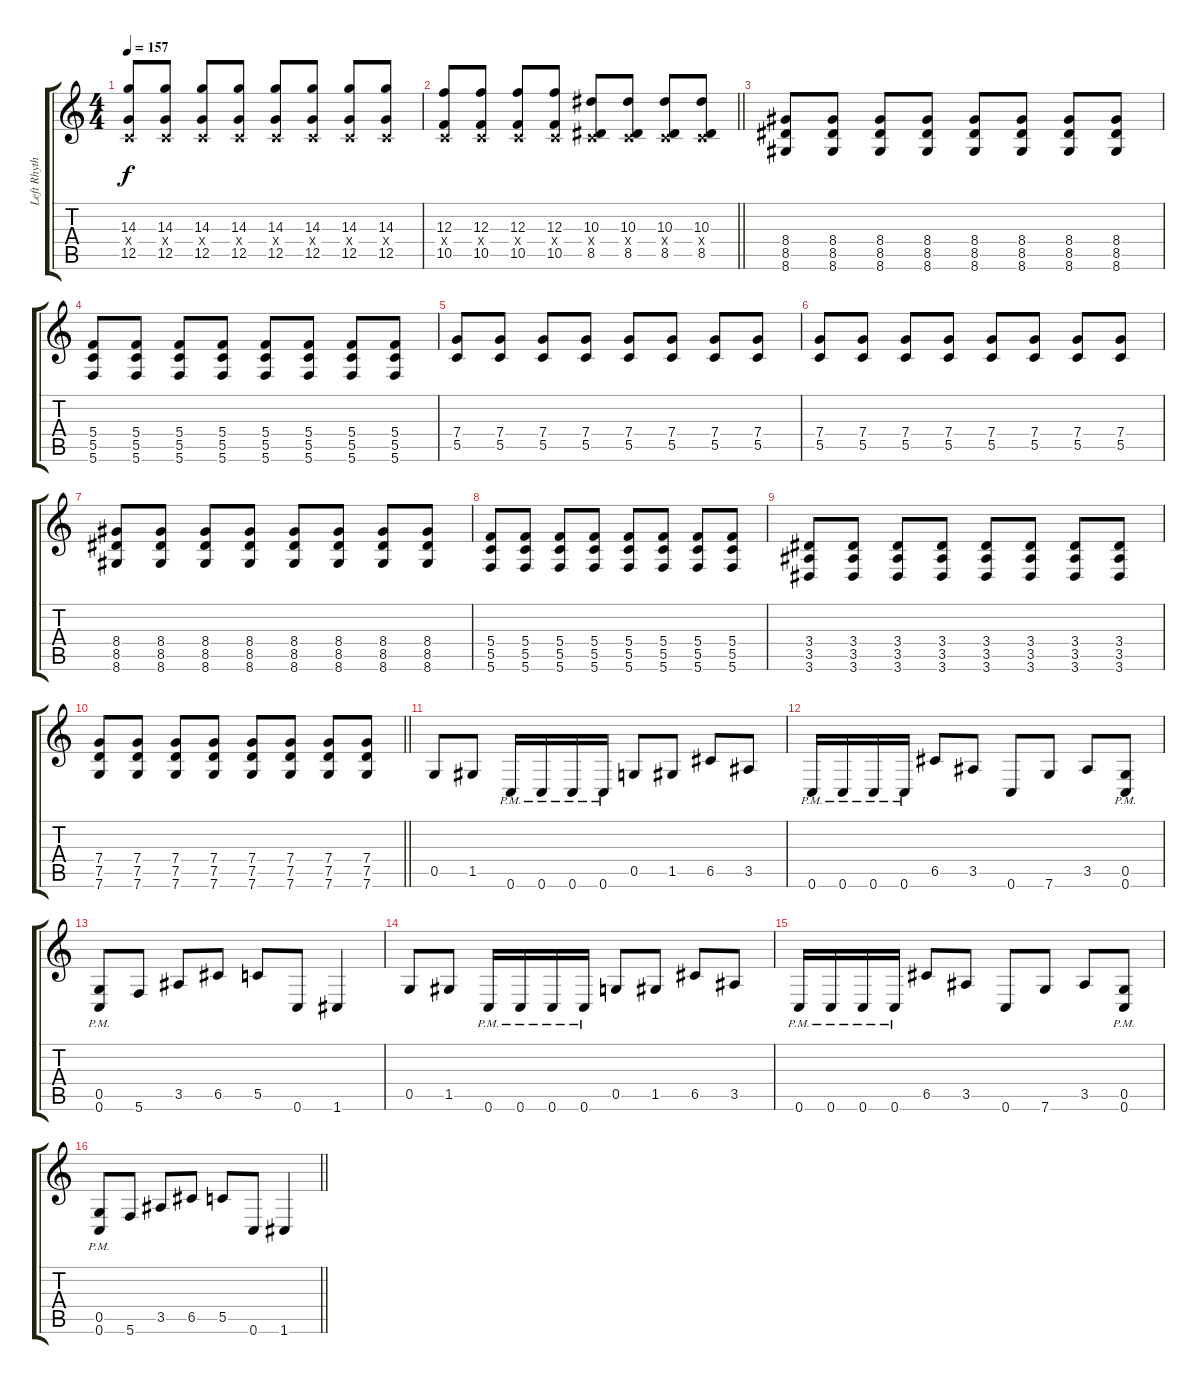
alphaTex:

\track ("Left Rhythm" "Left Rhyth") {instrument distortionguitar}
\staff {score tabs}
\tuning (D4 A3 F3 C3 G2 C2) {hide}
\ts (4 4)
\tempo 157
\clef g2
\ks c
(14.3 0.4{x} 12.5).8{dy f} (14.3 0.4{x} 12.5).8 (14.3 0.4{x} 12.5).8 (14.3 0.4{x} 12.5).8 (14.3 0.4{x} 12.5).8 (14.3 0.4{x} 12.5).8 (14.3 0.4{x} 12.5).8 (14.3 0.4{x} 12.5).8 |
\barLineRight lightlight
(12.3 0.4{x} 10.5).8 (12.3 0.4{x} 10.5).8 (12.3 0.4{x} 10.5).8 (12.3 0.4{x} 10.5).8 (10.3 0.4{x} 8.5).8 (10.3 0.4{x} 8.5).8 (10.3 0.4{x} 8.5).8 (10.3 0.4{x} 8.5).8 |
\section ("" "")
(8.4 8.5 8.6).8 (8.4 8.5 8.6).8 (8.4 8.5 8.6).8 (8.4 8.5 8.6).8 (8.4 8.5 8.6).8 (8.4 8.5 8.6).8 (8.4 8.5 8.6).8 (8.4 8.5 8.6).8 |
(5.4 5.5 5.6).8 (5.4 5.5 5.6).8 (5.4 5.5 5.6).8 (5.4 5.5 5.6).8 (5.4 5.5 5.6).8 (5.4 5.5 5.6).8 (5.4 5.5 5.6).8 (5.4 5.5 5.6).8 |
(7.4 5.5).8 (7.4 5.5).8 (7.4 5.5).8 (7.4 5.5).8 (7.4 5.5).8 (7.4 5.5).8 (7.4 5.5).8 (7.4 5.5).8 |
(7.4 5.5).8 (7.4 5.5).8 (7.4 5.5).8 (7.4 5.5).8 (7.4 5.5).8 (7.4 5.5).8 (7.4 5.5).8 (7.4 5.5).8 |
(8.4 8.5 8.6).8 (8.4 8.5 8.6).8 (8.4 8.5 8.6).8 (8.4 8.5 8.6).8 (8.4 8.5 8.6).8 (8.4 8.5 8.6).8 (8.4 8.5 8.6).8 (8.4 8.5 8.6).8 |
(5.4 5.5 5.6).8 (5.4 5.5 5.6).8 (5.4 5.5 5.6).8 (5.4 5.5 5.6).8 (5.4 5.5 5.6).8 (5.4 5.5 5.6).8 (5.4 5.5 5.6).8 (5.4 5.5 5.6).8 |
(3.4 3.5 3.6).8 (3.4 3.5 3.6).8 (3.4 3.5 3.6).8 (3.4 3.5 3.6).8 (3.4 3.5 3.6).8 (3.4 3.5 3.6).8 (3.4 3.5 3.6).8 (3.4 3.5 3.6).8 |
\barLineRight lightlight
(7.4 7.5 7.6).8 (7.4 7.5 7.6).8 (7.4 7.5 7.6).8 (7.4 7.5 7.6).8 (7.4 7.5 7.6).8 (7.4 7.5 7.6).8 (7.4 7.5 7.6).8 (7.4 7.5 7.6).8 |
\section ("" "")
0.5.8 1.5.8 0.6{pm}.16 0.6{pm}.16 0.6{pm}.16 0.6{pm}.16 0.5.8 1.5.8 6.5.8 3.5.8 |
0.6{pm}.16 0.6{pm}.16 0.6{pm}.16 0.6{pm}.16 6.5.8 3.5.8 0.6.8 7.6.8 3.5.8 (0.5{pm} 0.6{pm}).8 |
(0.5{pm} 0.6{pm}).8 5.6.8 3.5.8 6.5.8 5.5.8 0.6.8 1.6.4 |
0.5.8 1.5.8 0.6{pm}.16 0.6{pm}.16 0.6{pm}.16 0.6{pm}.16 0.5.8 1.5.8 6.5.8 3.5.8 |
0.6{pm}.16 0.6{pm}.16 0.6{pm}.16 0.6{pm}.16 6.5.8 3.5.8 0.6.8 7.6.8 3.5.8 (0.5{pm} 0.6{pm}).8 |
\barLineRight lightlight
(0.5{pm} 0.6{pm}).8 5.6.8 3.5.8 6.5.8 5.5.8 0.6.8 1.6.4
